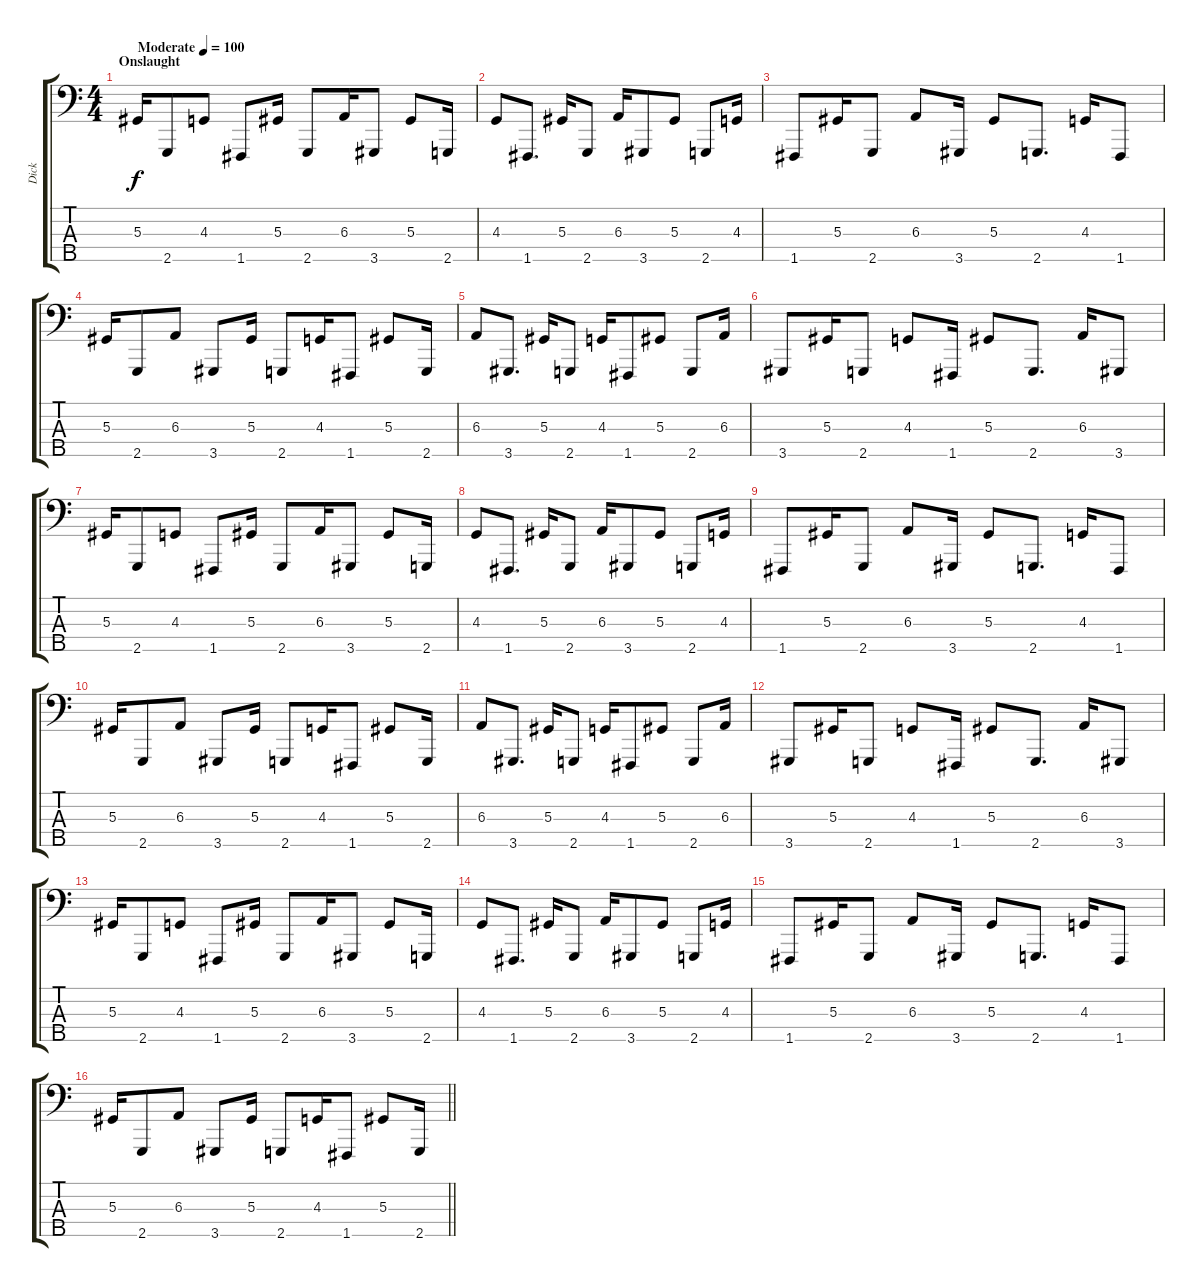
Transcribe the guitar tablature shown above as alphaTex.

\track ("Dick" "Dick") {instrument electricbasspick}
\staff {score tabs}
\tuning (Db2 Ab1 Eb1 Bb0 F0) {hide}
\ts (4 4)
\section ("" "Onslaught")
\tempo (100 "Moderate")
\clef f4
\ks c
5.3.16{dy f instrument electricbasspick} 2.5.8 4.3.8 1.5.8 5.3.16 2.5.8 6.3.16 3.5.8 5.3.8 2.5.16 |
4.3.8 1.5.8{d} 5.3.16 2.5.8 6.3.16 3.5.8 5.3.8 2.5.8 4.3.16 |
1.5.8 5.3.16 2.5.8 6.3.8 3.5.16 5.3.8 2.5.8{d} 4.3.16 1.5.8 |
5.3.16 2.5.8 6.3.8 3.5.8 5.3.16 2.5.8 4.3.16 1.5.8 5.3.8 2.5.16 |
6.3.8 3.5.8{d} 5.3.16 2.5.8 4.3.16 1.5.8 5.3.8 2.5.8 6.3.16 |
3.5.8 5.3.16 2.5.8 4.3.8 1.5.16 5.3.8 2.5.8{d} 6.3.16 3.5.8 |
5.3.16 2.5.8 4.3.8 1.5.8 5.3.16 2.5.8 6.3.16 3.5.8 5.3.8 2.5.16 |
4.3.8 1.5.8{d} 5.3.16 2.5.8 6.3.16 3.5.8 5.3.8 2.5.8 4.3.16 |
1.5.8 5.3.16 2.5.8 6.3.8 3.5.16 5.3.8 2.5.8{d} 4.3.16 1.5.8 |
5.3.16 2.5.8 6.3.8 3.5.8 5.3.16 2.5.8 4.3.16 1.5.8 5.3.8 2.5.16 |
6.3.8 3.5.8{d} 5.3.16 2.5.8 4.3.16 1.5.8 5.3.8 2.5.8 6.3.16 |
3.5.8 5.3.16 2.5.8 4.3.8 1.5.16 5.3.8 2.5.8{d} 6.3.16 3.5.8 |
5.3.16 2.5.8 4.3.8 1.5.8 5.3.16 2.5.8 6.3.16 3.5.8 5.3.8 2.5.16 |
4.3.8 1.5.8{d} 5.3.16 2.5.8 6.3.16 3.5.8 5.3.8 2.5.8 4.3.16 |
1.5.8 5.3.16 2.5.8 6.3.8 3.5.16 5.3.8 2.5.8{d} 4.3.16 1.5.8 |
\barLineRight lightlight
5.3.16 2.5.8 6.3.8 3.5.8 5.3.16 2.5.8 4.3.16 1.5.8 5.3.8 2.5.16
